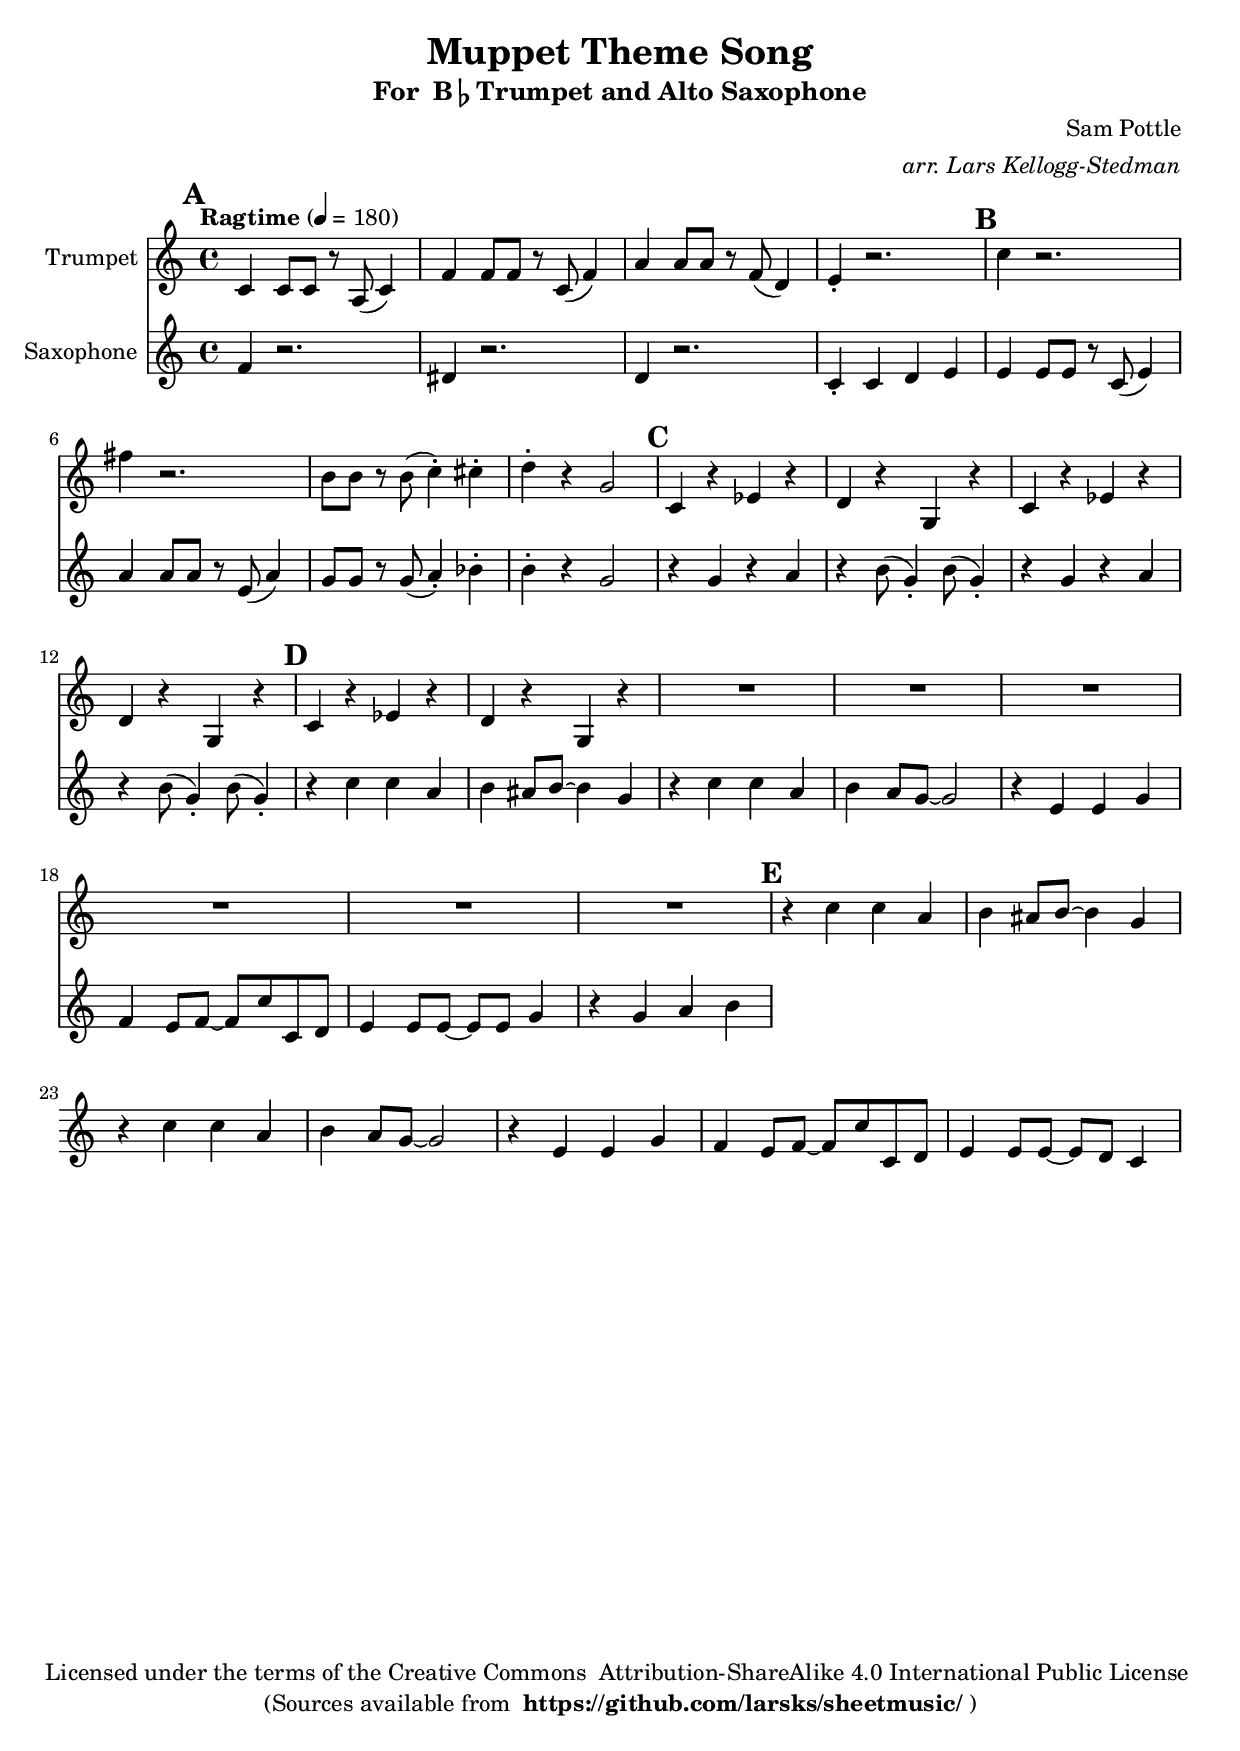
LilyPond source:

\version "2.18.2"
\language "english"
\include "articulate.ly"

global = {
    \time 4/4
    \tempo "Ragtime" 4 = 180
}

\header{
    title = "Muppet Theme Song"
    subtitle = \markup {"For " B\flat "Trumpet and Alto Saxophone"}
    arranger = \markup \italic "arr. Lars Kellogg-Stedman"
    composer = "Sam Pottle"
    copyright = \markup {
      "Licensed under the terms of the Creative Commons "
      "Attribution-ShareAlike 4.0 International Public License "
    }
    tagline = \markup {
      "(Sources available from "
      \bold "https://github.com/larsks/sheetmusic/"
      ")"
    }
}

trumpet_notes = \relative c' {
    \key c \major
    \set Score.markFormatter = #format-mark-box-alphabet

    \mark \default
    c4 c8 c8 r8 a8( c4) |
    f4 f8 f8 r8 c8( f4) |
    a4 a8 a8 r8 f8( d4) | e4\staccato r2. |

    \mark \default
    c'4 r2. | fs4 r2. |
    b,8 b8 r8 b8( c4\staccato) cs4\staccato |
    d4\staccato r4 g,2

    \mark \default
    c,4 r4 ef4 r4 d4 r4 g,4 r4 |
    c4 r4 ef4 r4 d4 r4 g,4 r4 |

    \mark \default
    c4 r4 ef4 r4 d4 r4 g,4 r4 |

    R1*6

    \mark \default
    r4 c'4 c4 a4 | b4 as8 b8~ b4 g4 |
    r4 c4 c4 a4 | b4 a8 g8~ g2 |
    r4 e4 e4 g4 | f4 e8 f8~ f8 c'8 c,8 d8 |
    e4 e8 e8~ e8 d8 c4
}

Trumpet = \new Voice {
    \set Staff.instrumentName = #"Trumpet "
    \set Staff.midiInstrument = #"trumpet"
    \trumpet_notes
}

saxophone_notes = \relative c' {
    \key c \major

    f4 r2. | ds4 r2. | d4 r2. | c4\staccato c4 d4 e4 |

    e4 e8 e8 r8 c8( e4) |
    a4 a8 a8 r8 e8( a4) |
    g8 g8 r8 g8( a4\staccato) bf4\staccato |
    b4\staccato r4 g2

    r4 g4 r4 a4 | r4 b8( g4\staccato) b8( g4\staccato) |
    r4 g4 r4 a4 | r4 b8( g4\staccato) b8( g4\staccato) |

    r4 c4 c4 a4 | b4 as8 b8~ b4 g4 |
    r4 c4 c4 a4 | b4 a8 g8~ g2 |
    r4 e4 e4 g4 | f4 e8 f8~ f8 c'8 c,8 d8 |
    e4 e8 e8~ e8 e8 g4 |
    r4 g4 a4 b4 |
}

Saxophone = \new Voice {
    \key c \major
    \set Staff.instrumentName = #"Saxophone "
    \set Staff.midiInstrument = #"alto sax"
    \saxophone_notes
}

% produce printed output
\score {
    <<
        \new Staff << \global \Trumpet >>
        \new Staff << \global \Saxophone >>
    >>
    \layout { }
}

% produce playable midi score
% score.
\score {

    \articulate <<
        \new Staff << \global \unfoldRepeats \Trumpet >>
        \new Staff << \global \unfoldRepeats \Saxophone >>
    >>
    \midi { }
}
